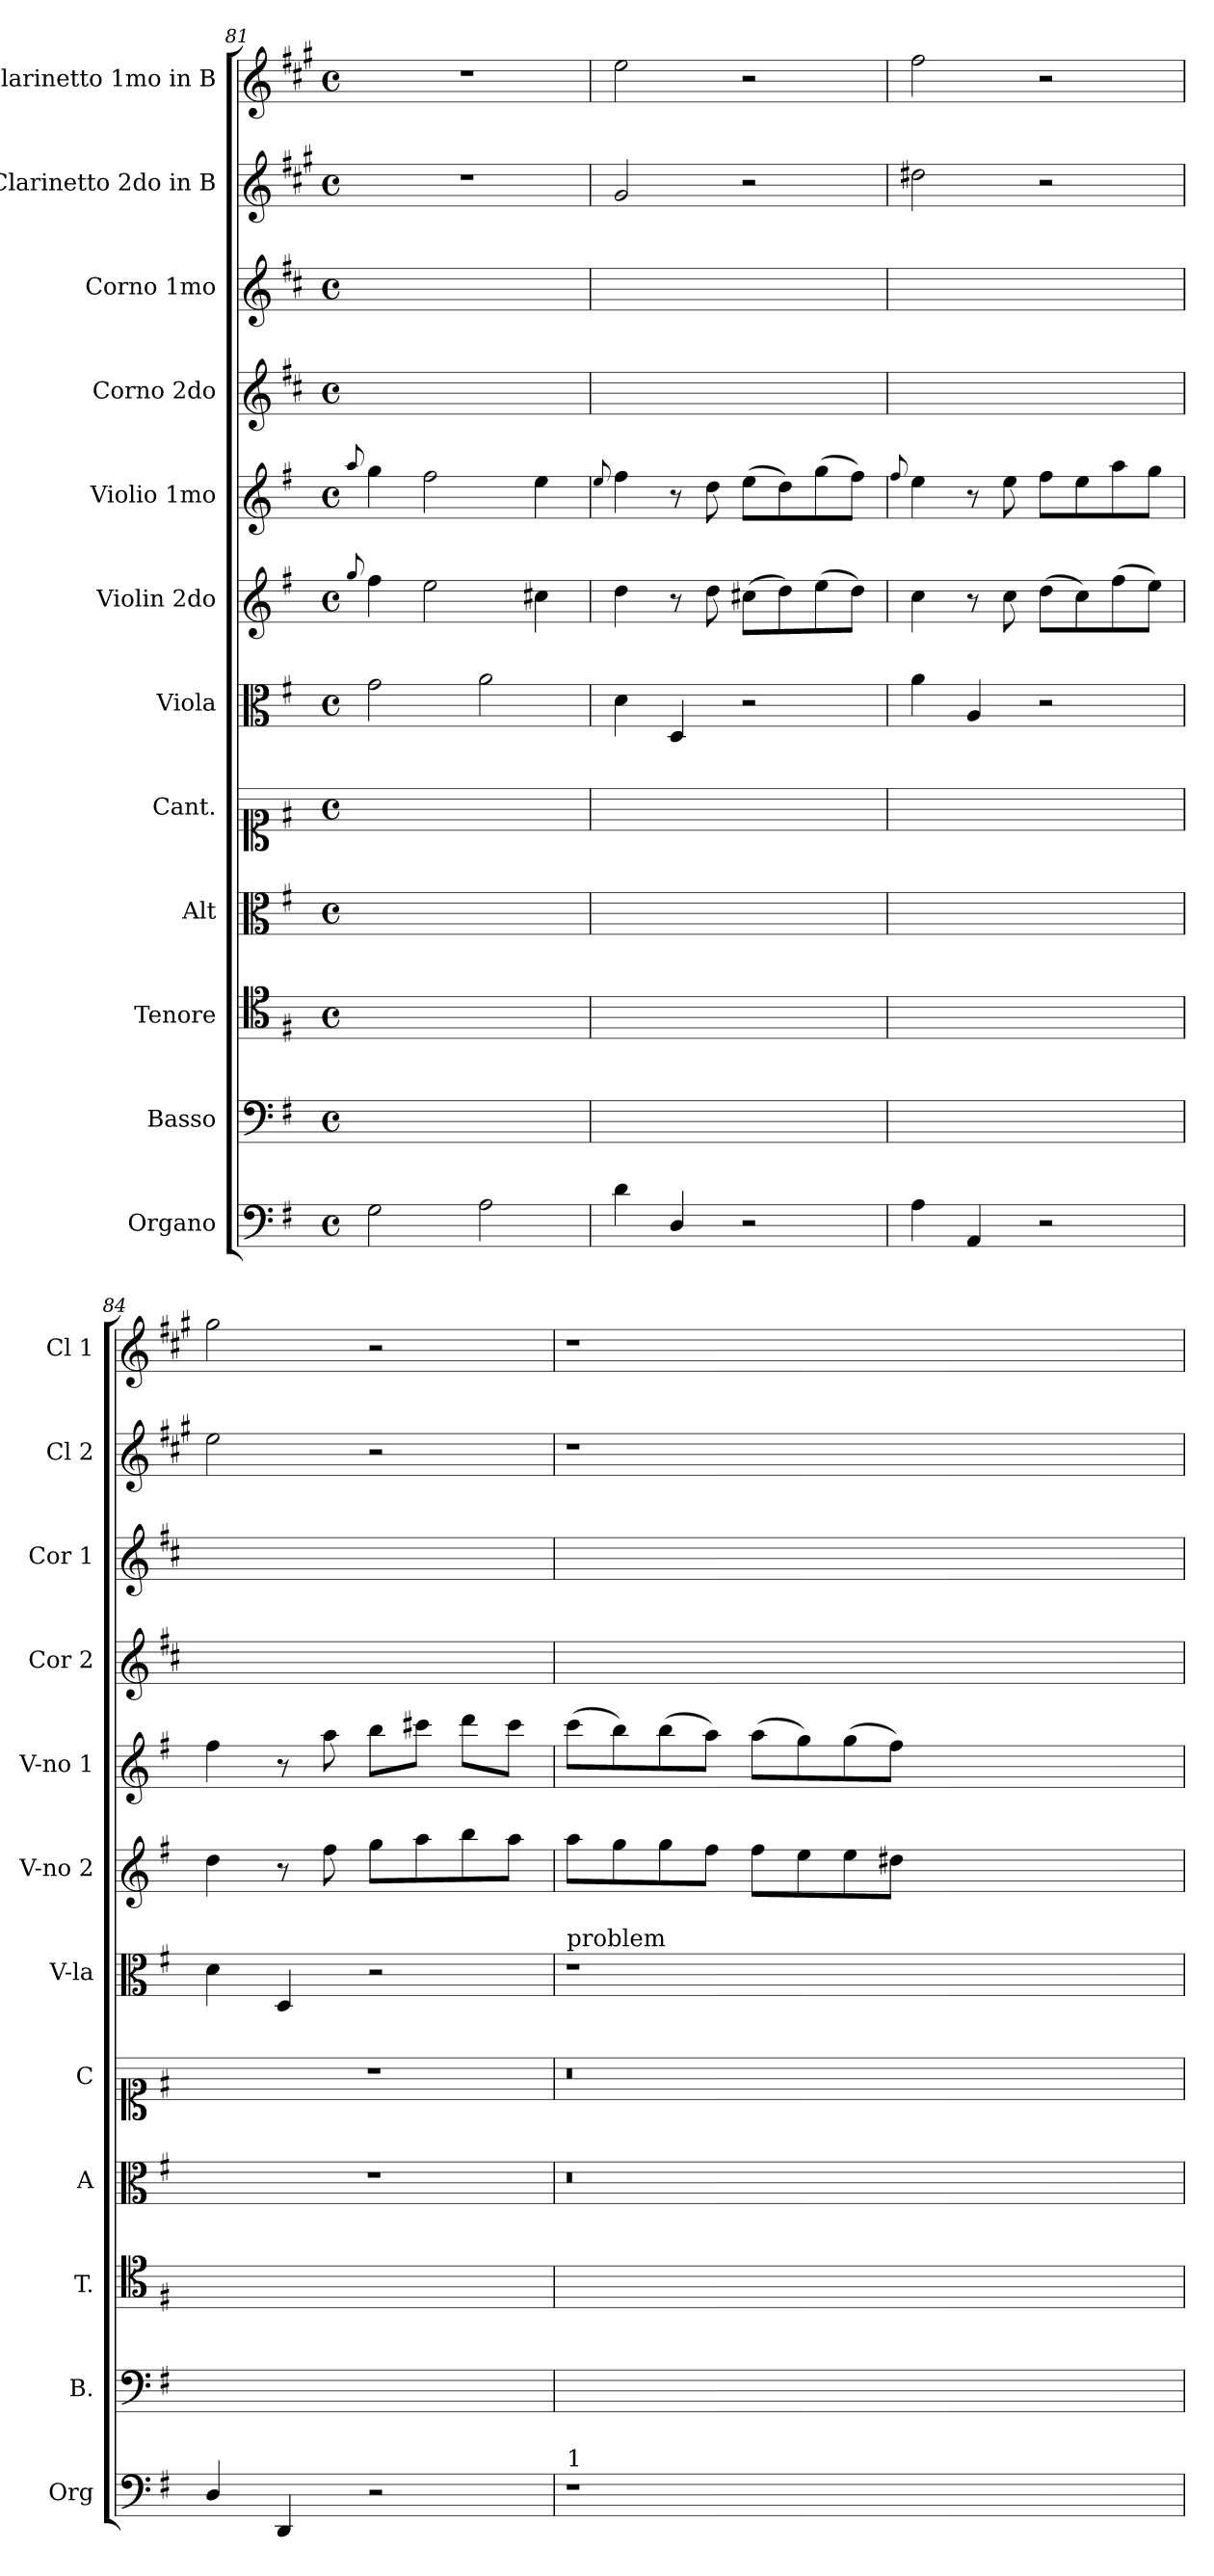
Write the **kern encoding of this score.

**kern	**kern	**kern	**kern	**kern	**kern	**kern	**kern	**kern	**kern	**kern	**kern
*part12	*part11	*part10	*part9	*part8	*part7	*part6	*part5	*part4	*part3	*part2	*part1
*staff12	*staff11	*staff10	*staff9	*staff8	*staff7	*staff6	*staff5	*staff4	*staff3	*staff2	*staff1
*I"Organo	*I"Basso	*I"Tenore	*I"Alt	*I"Cant.	*I"Viola	*I"Violin 2do	*I"Violio 1mo	*I"Corno 2do	*I"Corno 1mo	*I"Clarinetto 2do in B	*I"Clarinetto 1mo in B
*I'Org	*I'B.	*I'T.	*I'A	*I'C	*I'V-la	*I'V-no 2	*I'V-no 1	*I'Cor 2	*I'Cor 1	*I'Cl 2	*I'Cl 1
*clefF4	*clefF4	*clefC4	*clefC3	*clefC1	*clefC3	*clefG2	*clefG2	*clefG2	*clefG2	*clefG2	*clefG2
*	*	*	*	*	*	*	*	*ITrd4c7	*ITrd4c7	*ITrd1c2	*ITrd1c2
*k[f#]	*k[f#]	*k[f#]	*k[f#]	*k[f#]	*k[f#]	*k[f#]	*k[f#]	*k[f#]	*k[f#]	*k[f#]	*k[f#]
*M4/4	*M4/4	*M4/4	*M4/4	*M4/4	*M4/4	*M4/4	*M4/4	*M4/4	*M4/4	*M4/4	*M4/4
*met(c)	*met(c)	*met(c)	*met(c)	*met(c)	*met(c)	*met(c)	*met(c)	*met(c)	*met(c)	*met(c)	*met(c)
=81	=81	=81	=81	=81	=81	=81	=81	=81	=81	=81	=81
.	.	.	.	.	.	8qqgg/	8qqaa/	.	.	.	.
2G\	1ryy	1ryy	1ryy	1ryy	2g\	4ff#\	4gg\	1ryy	1ryy	1r	1r
.	.	.	.	.	.	2ee\	2ff#\	.	.	.	.
2A\	.	.	.	.	2a\	.	.	.	.	.	.
.	.	.	.	.	.	4cc#X\	4ee\	.	.	.	.
=82	=82	=82	=82	=82	=82	=82	=82	=82	=82	=82	=82
.	.	.	.	.	.	.	8qqee/	.	.	.	.
4d\	1ryy	1ryy	1ryy	1ryy	4d\	4dd\	4ff#\	1ryy	1ryy	2f#/	2dd\
4D/	.	.	.	.	4D/	8r	8r	.	.	.	.
.	.	.	.	.	.	8dd\	8dd\	.	.	.	.
2r	.	.	.	.	2r	(8cc#X\L	(8ee\L	.	.	2r	2r
.	.	.	.	.	.	8dd\)	8dd\)	.	.	.	.
.	.	.	.	.	.	(8ee\	(8gg\	.	.	.	.
.	.	.	.	.	.	8dd\J)	8ff#\J)	.	.	.	.
=83	=83	=83	=83	=83	=83	=83	=83	=83	=83	=83	=83
.	.	.	.	.	.	.	8qqff#/	.	.	.	.
4A\	1ryy	1ryy	1ryy	1ryy	4a\	4cc\	4ee\	1ryy	1ryy	2cc#X\	2ee\
4AA/	.	.	.	.	4A/	8r	8r	.	.	.	.
.	.	.	.	.	.	8cc\	8ee\	.	.	.	.
2r	.	.	.	.	2r	(8dd\L	8ff#\L	.	.	2r	2r
.	.	.	.	.	.	8cc\)	8ee\	.	.	.	.
.	.	.	.	.	.	(8ff#\	8aa\	.	.	.	.
.	.	.	.	.	.	8ee\J)	8gg\J	.	.	.	.
=84	=84	=84	=84	=84	=84	=84	=84	=84	=84	=84	=84
4D/	1ryy	1ryy	1r	1r	4d\	4dd\	4ff#\	1ryy	1ryy	2dd\	2ff#\
4DD/	.	.	.	.	4D/	8r	8r	.	.	.	.
.	.	.	.	.	.	8ff#\	8aa\	.	.	.	.
2r	.	.	.	.	2r	8gg\L	8bb\L	.	.	2r	2r
.	.	.	.	.	.	8aa\	8ccc#X\J	.	.	.	.
.	.	.	.	.	.	8bb\	8ddd\L	.	.	.	.
.	.	.	.	.	.	8aa\J	8ccc#\J	.	.	.	.
=85	=85	=85	=85	=85	=85	=85	=85	=85	=85	=85	=85
!	!	!	!	!	!LO:TX:a:t=problem	!	!	!	!	!	!
!LO:TX:a:t=1	!	!	!	!	!	!	!	!	!	!	!
1r	1ryy	1ryy	0.r	0.r	1r	8aa\L	(8ccc\L	1ryy	1ryy	1r	1r
.	.	.	.	.	.	8gg\	8bb\)	.	.	.	.
.	.	.	.	.	.	8gg\	(8bb\	.	.	.	.
.	.	.	.	.	.	8ff#\J	8aa\J)	.	.	.	.
.	.	.	.	.	.	8ff#\L	(8aa\L	.	.	.	.
.	.	.	.	.	.	8ee\	8gg\)	.	.	.	.
.	.	.	.	.	.	8ee\	(8gg\	.	.	.	.
.	.	.	.	.	.	8dd#X\J	8ff#\J)	.	.	.	.
0ryy	0ryy	0ryy	.	.	0ryy	0ryy	0ryy	0ryy	0ryy	0ryy	0ryy
=	=	=	=	=	=	=	=	=	=	=	=
*-	*-	*-	*-	*-	*-	*-	*-	*-	*-	*-	*-
